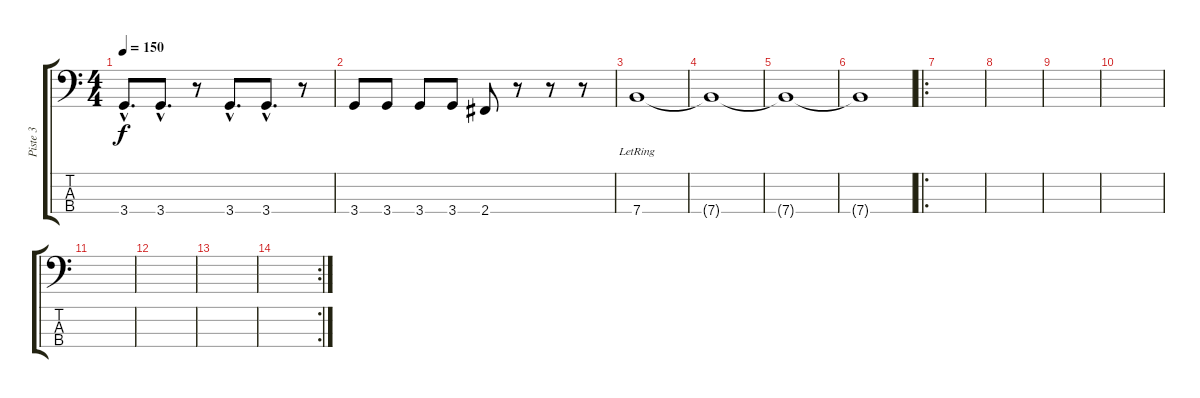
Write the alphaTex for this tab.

\track ("Piste 3" "Piste 3") {instrument electricbasspick}
\staff {score tabs}
\tuning (G2 D2 A1 E1) {hide}
\ts (4 4)
\tempo 150
\clef f4
\ks c
3.4{hac}.8{d dy f} 3.4{hac}.8{d} r.8 3.4{hac}.8{d} 3.4{hac}.8{d} r.8 |
3.4.8 3.4.8 3.4.8 3.4.8 2.4.8 r.8 r.8 r.8 |
7.4{lr}.1 |
7.4{t}.1 |
7.4{t}.1 |
7.4{t}.1 |
\ro
|
|
|
|
|
|
|
\rc 2
